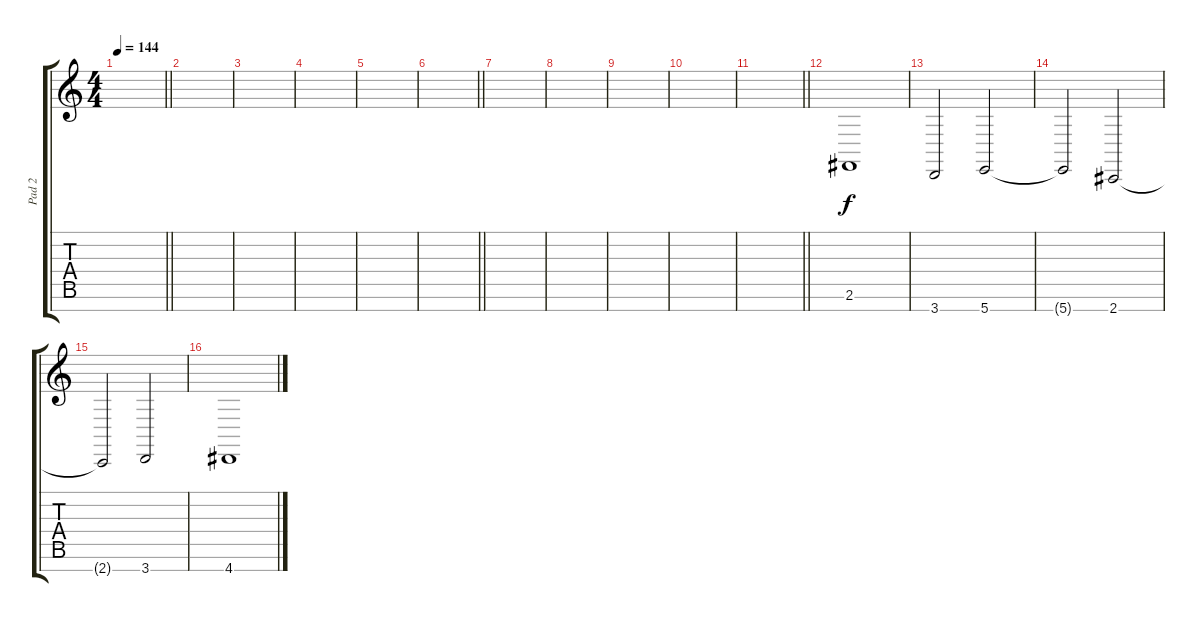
\track ("Pad 2" "Pad 2") {instrument synthstrings1}
\staff {score tabs}
\tuning (E4 B3 G3 D3 A2 E2 B1) {hide}
\ts (4 4)
\tempo 144
\clef g2
\barLineRight lightlight
\ks c
|
|
|
|
|
\barLineRight lightlight
|
|
|
|
|
\barLineRight lightlight
|
2.6.1 |
3.7.2 5.7.2 |
5.7{t}.2 2.7.2 |
2.7{t}.2 3.7.2 |
4.7.1
